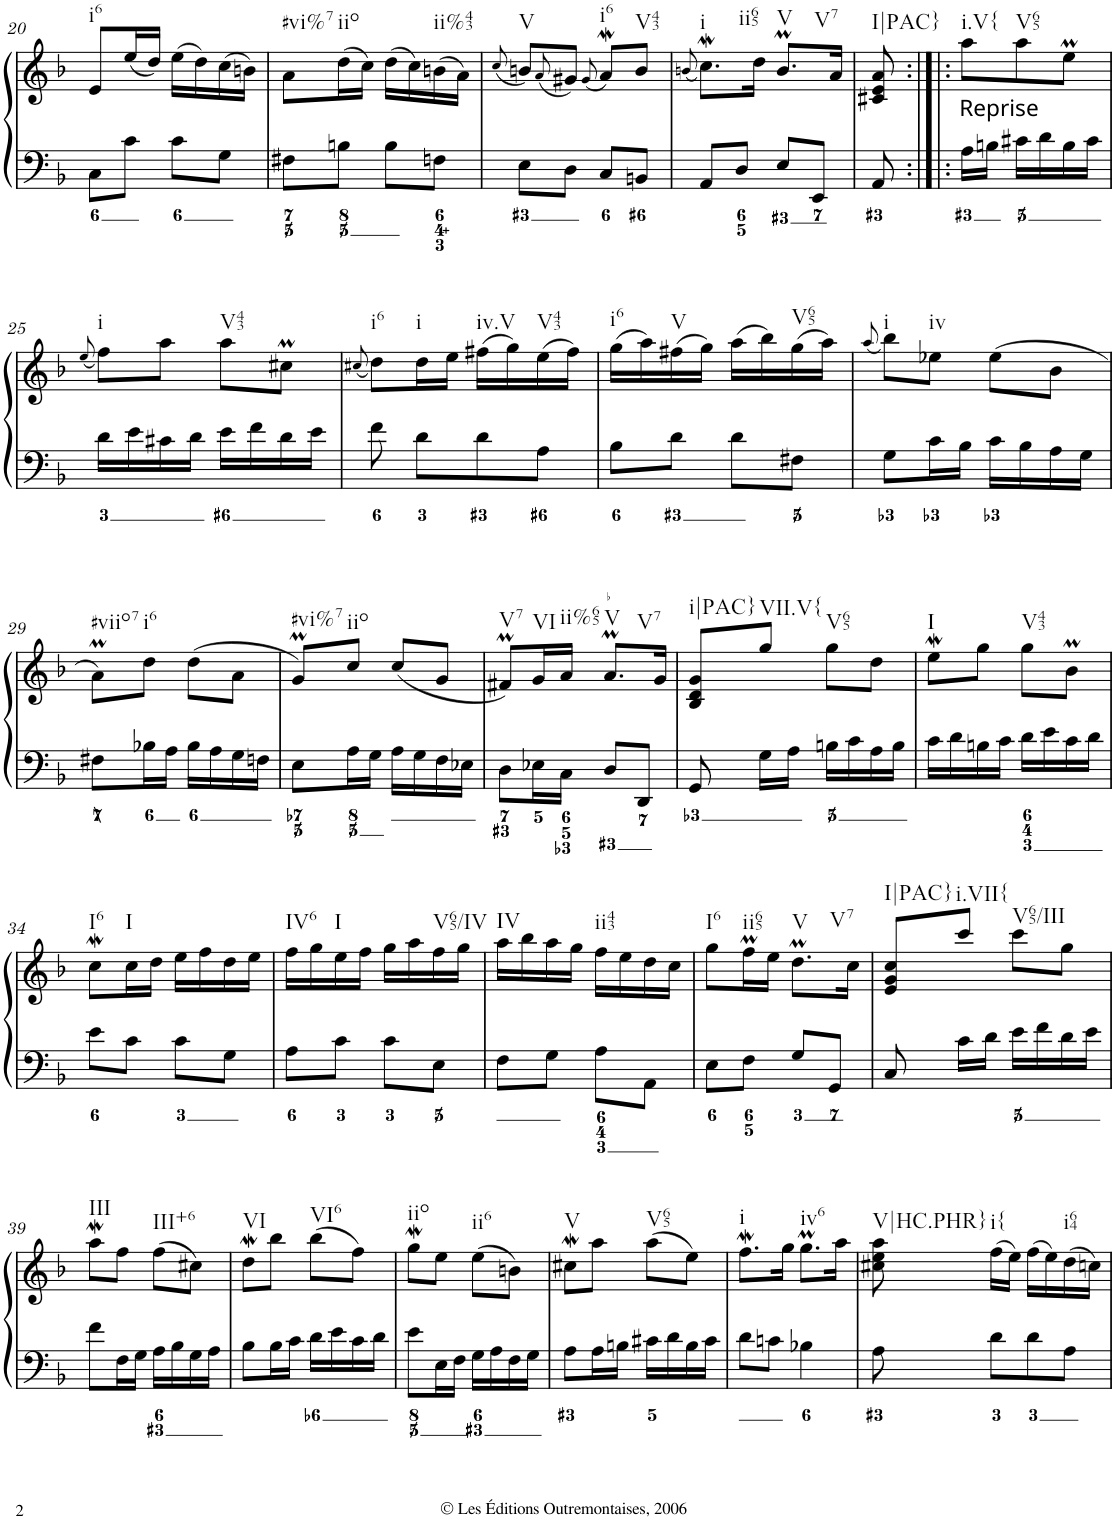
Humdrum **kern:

**kern	**kern
*part1	*part1
*staff2	*staff1
*I"Clavecin	*
!!LO:PB:g=z
*clefF4	*clefG2
*k[b-]	*k[b-]
*d:	*d:
*M2/4	*M2/4
=20	=20
!	!LO:TX:b:t=i6
8C\L	8e/L
8c\J	(<16ee/L
.	16dd/JJ)
8c\L	(>16ee\LL
.	16dd\)
8G\J	(>16cc\
.	16bn\JJ)
=21	=21
!	!LO:TX:b:t=#vi%7
8F#X\L	8a\L
!	!LO:TX:b:t=iio
8Bn\J	(>16dd\L
.	16cc\JJ)
8B\L	(>16dd\LL
.	16cc\)
!	!LO:TX:b:t=ii%43
8Fn\J	(>16bn\
.	16a\JJ)
=22	=22
.	(<8qcc/
!	!LO:TX:b:t=V
8E\L	8bn/L)
.	(<8qa/
8D\J	8g#X/J)
.	(<8qg#/
!	!LO:TX:b:t=i6
8C/L	8aW/L)
!	!LO:TX:b:t=V43
8BBn/J	8b/J
=23	=23
.	(<8qbn/
!	!LO:TX:b:t=i
8AA/L	8.ccW\L)
8D/J	.
!	!LO:TX:b:t=ii65
.	16dd\Jk
!	!LO:TX:b:t=V
8E/L	8.bm/L
8EE/J	.
!	!LO:TX:b:t=V7
.	16a/Jk
=24	=24
!	!LO:TX:b:t=I|PAC}
8AA/	8c#X/ 8e/ 8a/
=24X1:|!|:	=24X1:|!|:
!	!LO:TX:b:t=Reprise
!	!LO:TX:b:t=i.V{
16A\LL	8aa\L
16Bn\JJ	.
!	!LO:TX:b:t=V65
16c#X\LL	8aa\
16d\	.
16B\	8eem\J
16c#\JJ	.
!!LO:LB:g=z
=25	=25
.	(<8qee/
!	!LO:TX:b:t=i
16d\LL	8ff\L)
16e\	.
16c#X\	8aa\J
16d\JJ	.
!	!LO:TX:b:t=V43
16e\LL	8aa\L
16f\	.
16d\	8cc#Xm\J
16e\JJ	.
=26	=26
.	(<8qcc#X/
!	!LO:TX:b:t=i6
8f\	8dd\L)
!	!LO:TX:b:t=i
8d\L	16dd\L
.	16ee\JJ
!	!LO:TX:b:t=iv.V
8d\	(>16ff#X\LL
.	16gg\)
!	!LO:TX:b:t=V43
8A\J	(>16ee\
.	16ff#\JJ)
=27	=27
!	!LO:TX:b:t=i6
8B-\L	(>16gg\LL
.	16aa\)
!	!LO:TX:b:t=V
8d\J	(>16ff#X\
.	16gg\JJ)
8d\L	(>16aa\LL
.	16bb-\)
!	!LO:TX:b:t=V65
8F#X\J	(>16gg\
.	16aa\JJ)
=28	=28
.	(<8qaa/
!	!LO:TX:b:t=i
8G\L	8bb-\L)
!	!LO:TX:b:t=iv
16c\L	8ee-X\J
16B-\JJ	.
16c\LL	(>8ee-\L
16B-\	.
16A\	8b-\J
16G\JJ	.
!!LO:LB:g=z
=29	=29
!	!LO:TX:b:t=#viio7
8F#X\L	8am\L)
!	!LO:TX:b:t=i6
16B-X\L	8dd\J
16A\JJ	.
16B-\LL	(>8dd\L
16A\	.
16G\	8a\J
16Fn\JJ	.
=30	=30
!	!LO:TX:b:t=#vi%7
8E\L	8gM/L)
!	!LO:TX:b:t=iio
16A\L	8cc/J
16G\JJ	.
16A\LL	(<8cc/L
16G\	.
16F\	8g/J
16E-X\JJ	.
=31	=31
!	!LO:TX:b:t=V7
8D\L	8f#Xm/L)
!	!LO:TX:b:t=VI
16E-X\L	16g/L
!	!LO:TX:b:t=ii%65
16C\JJ	16a/JJ
!	!LO:TX:b:t=V
8D/L	8.am/L
8DD/J	.
!	!LO:TX:b:t=V7
.	16g/Jk
=32	=32
!	!LO:TX:b:t=i|PAC}
8GG/	8B-/ 8d/ 8g/L
!	!LO:TX:b:t=VII.V{
16G\LL	8gg/J
16A\JJ	.
!	!LO:TX:b:t=V65
16Bn\LL	8gg\L
16c\	.
16A\	8dd\J
16B\JJ	.
=33	=33
!	!LO:TX:b:t=I
16c\LL	8eeW\L
16d\	.
16Bn\	8gg\J
16c\JJ	.
!	!LO:TX:b:t=V43
16d\LL	8gg\L
16e\	.
16c\	8b-M\J
16d\JJ	.
!!LO:LB:g=z
=34	=34
!	!LO:TX:b:t=I6
8e\L	8ccW\L
!	!LO:TX:b:t=I
8c\J	16cc\L
.	16dd\JJ
8c\L	16ee\LL
.	16ff\
8G\J	16dd\
.	16ee\JJ
=35	=35
!	!LO:TX:b:t=IV6
8A\L	16ff\LL
.	16gg\
!	!LO:TX:b:t=I
8c\J	16ee\
.	16ff\JJ
8c\L	16gg\LL
.	16aa\
!	!LO:TX:b:t=V65/IV
8E\J	16ff\
.	16gg\JJ
=36	=36
!	!LO:TX:b:t=IV
8F\L	16aa\LL
.	16bb-\
8G\J	16aa\
.	16gg\JJ
!	!LO:TX:b:t=ii43
8A\L	16ff\LL
.	16ee\
8AA\J	16dd\
.	16cc\JJ
=37	=37
!	!LO:TX:b:t=I6
8E\L	8gg\L
!	!LO:TX:b:t=ii65
8F\J	16ffM\L
.	16ee\JJ
!	!LO:TX:b:t=V
8G/L	8.ddM\L
8GG/J	.
!	!LO:TX:b:t=V7
.	16cc\Jk
=38	=38
!	!LO:TX:b:t=I|PAC}
8C/	8e/ 8g/ 8cc/L
!	!LO:TX:b:t=i.VII{
16c\LL	8ccc/J
16d\JJ	.
!	!LO:TX:b:t=V65/III
16e\LL	8ccc\L
16f\	.
16d\	8gg\J
16e\JJ	.
!!LO:LB:g=z
=39	=39
!	!LO:TX:b:t=III
8f\L	8aaW\L
16F\L	8ff\J
16G\JJ	.
!	!LO:TX:b:t=III+6
16A\LL	(>8ff\L
16B-\	.
16G\	8cc#X\J)
16A\JJ	.
=40	=40
!	!LO:TX:b:t=VI
8B-\L	8ddW\L
16B-\L	8bb-\J
16c\JJ	.
!	!LO:TX:b:t=VI6
16d\LL	(>8bb-\L
16e\	.
16c\	8ff\J)
16d\JJ	.
=41	=41
!	!LO:TX:b:t=iio
8e\L	8ggW\L
16E\L	8ee\J
16F\JJ	.
!	!LO:TX:b:t=ii6
16G\LL	(>8ee\L
16A\	.
16F\	8bn\J)
16G\JJ	.
=42	=42
!	!LO:TX:b:t=V
8A\L	8cc#XW\L
16A\L	8aa\J
16Bn\JJ	.
!	!LO:TX:b:t=V65
16c#X\LL	(>8aa\L
16d\	.
16B\	8ee\J)
16c#\JJ	.
=43	=43
!	!LO:TX:b:t=i
8d\L	8.ffw\L
8cn\J	.
.	16gg\Jk
!	!LO:TX:b:t=iv6
4B-X\	8.ggM\L
.	16aa\Jk
=44	=44
!	!LO:TX:b:t=V|HC.PHR}
8A\	8cc#X\ 8ee\ 8aa\
!	!LO:TX:b:t=i{
8d\L	(>16ff\LL
.	16ee\JJ)
8d\	(>16ff\LL
.	16ee\)
!	!LO:TX:b:t=i64
8A\J	(>16dd\
.	16ccn\JJ)
=	=
*-	*-
